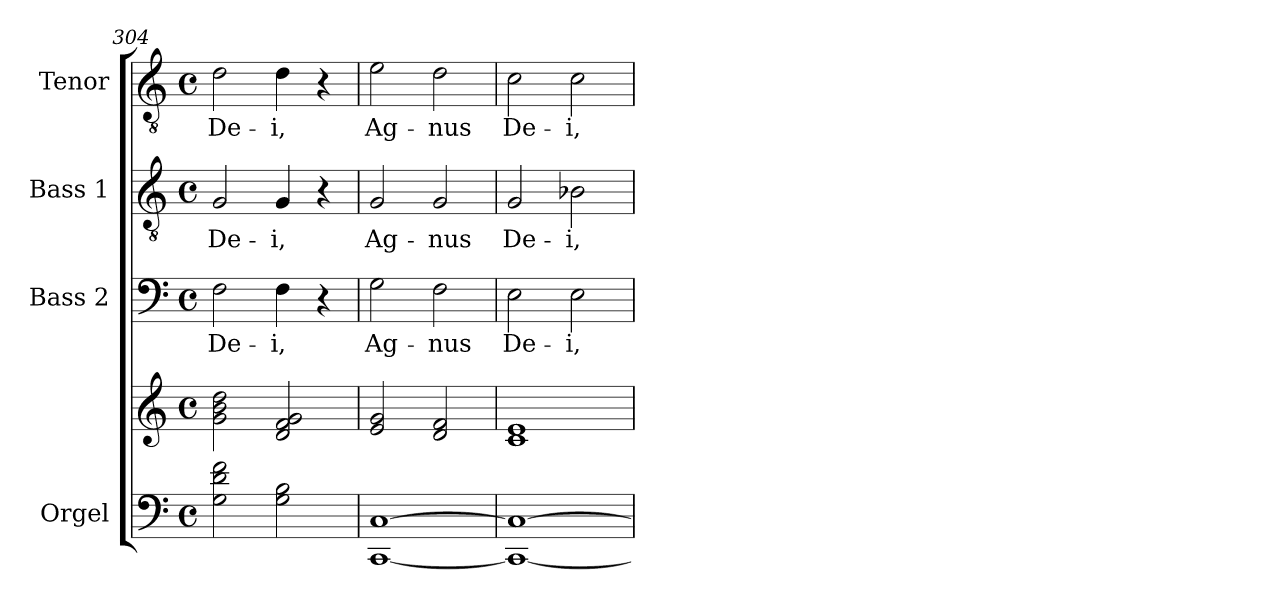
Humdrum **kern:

**kern	**kern	**kern	**text	**kern	**text	**kern	**text
*part4	*part4	*part3	*part3	*part2	*part2	*part1	*part1
*staff5	*staff4	*staff3	*staff3	*staff2	*staff2	*staff1	*staff1
*I"Orgel	*	*I"Bass 2	*	*I"Bass 1	*	*I"Tenor	*
*I'Org.	*	*I'B. 2	*	*I'B. 1	*	*I'T.	*
*clefF4	*clefG2	*clefF4	*	*clefGv2	*	*clefGv2	*
*k[]	*k[]	*k[]	*	*k[]	*	*k[]	*
*C:	*C:	*C:	*	*C:	*	*C:	*
*M4/4	*M4/4	*M4/4	*	*M4/4	*	*M4/4	*
*met(c)	*met(c)	*met(c)	*	*met(c)	*	*met(c)	*
=304	=304	=304	=304	=304	=304	=304	=304
!	!	!	!LO:LY:b	!	!LO:LY:b	!	!LO:LY:b
2G\ 2d\ 2f\	2g\ 2b\ 2dd\	2F\	De-	2G/	De-	2d\	De-
!	!	!	!LO:LY:b	!	!LO:LY:b	!	!LO:LY:b
2G\ 2B\	2d/ 2f/ 2g/	4F\	-i,	4G/	-i,	4d\	-i,
.	.	4r	.	4r	.	4r	.
=305	=305	=305	=305	=305	=305	=305	=305
!	!	!	!LO:LY:b	!	!LO:LY:b	!	!LO:LY:b
[1CC [1C	2e/ 2g/	2G\	Ag-	2G/	Ag-	2e\	Ag-
!	!	!	!LO:LY:b	!	!LO:LY:b	!	!LO:LY:b
.	2d/ 2f/	2F\	-nus	2G/	-nus	2d\	-nus
=306	=306	=306	=306	=306	=306	=306	=306
!	!	!	!LO:LY:b	!	!LO:LY:b	!	!LO:LY:b
1CC_ 1C_	1c 1e	2E\	De-	2G/	De-	2c\	De-
!	!	!	!LO:LY:b	!	!LO:LY:b	!	!LO:LY:b
.	.	2E\	-i,	2B-X\	-i,	2c\	-i,
=	=	=	=	=	=	=	=
*-	*-	*-	*-	*-	*-	*-	*-
